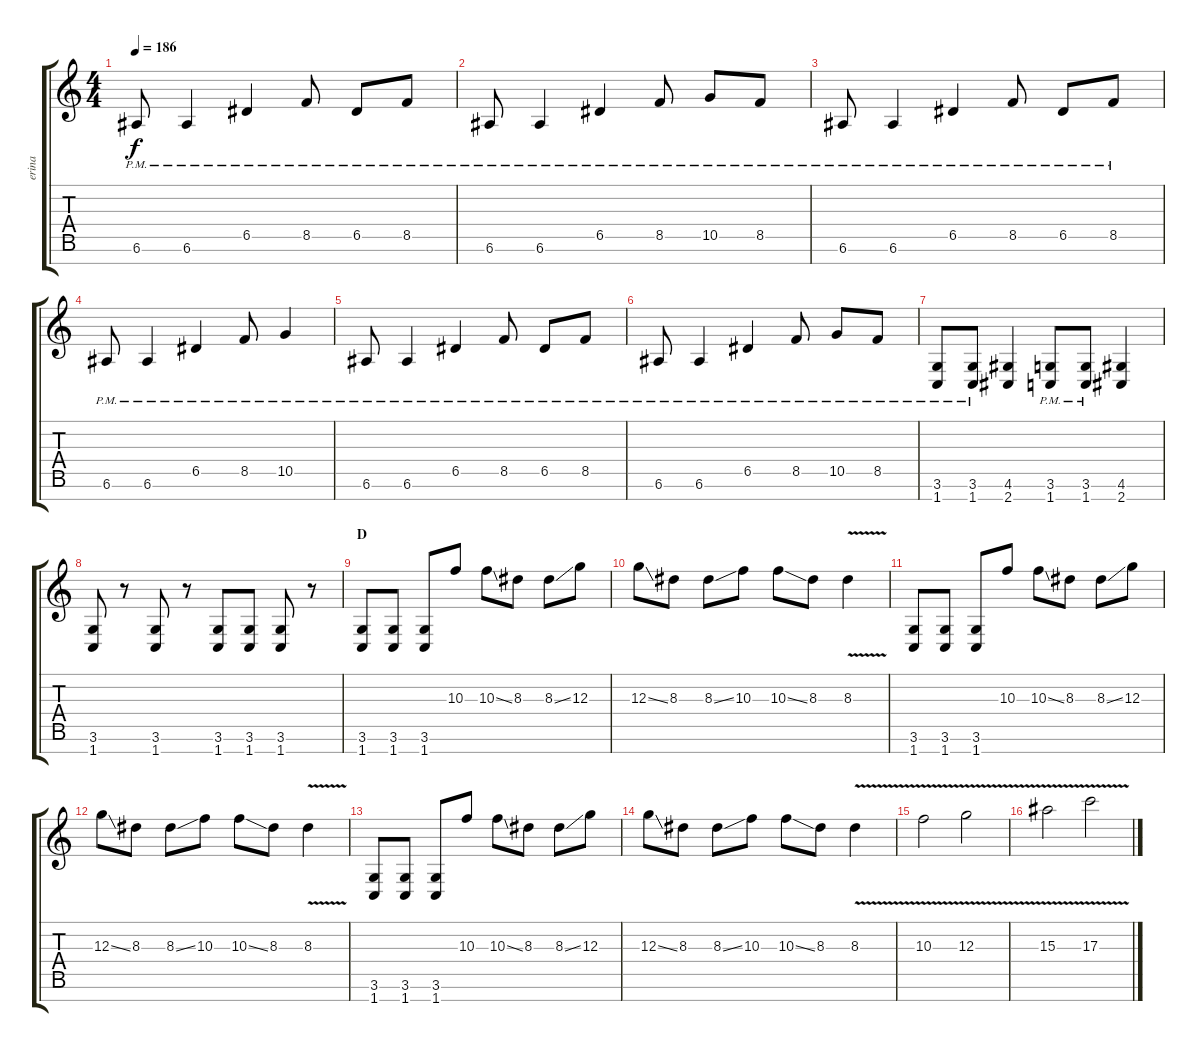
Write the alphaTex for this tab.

\track ("erina" "erina") {instrument distortionguitar}
\staff {score tabs}
\tuning (E4 B3 G3 D3 A2 E2 B1) {hide}
\ts (4 4)
\tempo 186
\clef g2
\ks c
6.6{pm}.8{dy f} 6.6{pm}.4 6.5{pm}.4 8.5{pm}.8 6.5{pm}.8 8.5{pm}.8 |
6.6{pm}.8 6.6{pm}.4 6.5{pm}.4 8.5{pm}.8 10.5{pm}.8 8.5{pm}.8 |
6.6{pm}.8 6.6{pm}.4 6.5{pm}.4 8.5{pm}.8 6.5{pm}.8 8.5{pm}.8 |
6.6{pm}.8 6.6{pm}.4 6.5{pm}.4 8.5{pm}.8 10.5{pm}.4 |
6.6{pm}.8 6.6{pm}.4 6.5{pm}.4 8.5{pm}.8 6.5{pm}.8 8.5{pm}.8 |
6.6{pm}.8 6.6{pm}.4 6.5{pm}.4 8.5{pm}.8 10.5{pm}.8 8.5{pm}.8 |
(3.6{pm} 1.7{pm}).8 (3.6{pm} 1.7{pm}).8 (4.6 2.7).4 (3.6{pm} 1.7{pm}).8 (3.6{pm} 1.7{pm}).8 (4.6 2.7).4 |
(3.6 1.7).8 r.8 (3.6 1.7).8 r.8 (3.6 1.7).8 (3.6 1.7).8 (3.6 1.7).8 r.8 |
\section ("" "D")
(3.6 1.7).8 (3.6 1.7).8 (3.6 1.7).8 10.3.8 10.3{ss}.8 8.3.8 8.3{ss}.8 12.3.8 |
12.3{ss}.8 8.3.8 8.3{ss}.8 10.3.8 10.3{ss}.8 8.3.8 8.3{v}.4 |
(3.6 1.7).8 (3.6 1.7).8 (3.6 1.7).8 10.3.8 10.3{ss}.8 8.3.8 8.3{ss}.8 12.3.8 |
12.3{ss}.8 8.3.8 8.3{ss}.8 10.3.8 10.3{ss}.8 8.3.8 8.3{v}.4 |
(3.6 1.7).8 (3.6 1.7).8 (3.6 1.7).8 10.3.8 10.3{ss}.8 8.3.8 8.3{ss}.8 12.3.8 |
12.3{ss}.8 8.3.8 8.3{ss}.8 10.3.8 10.3{ss}.8 8.3.8 8.3{v}.4 |
10.3{v}.2 12.3{v}.2 |
15.3{v}.2 17.3{v}.2
